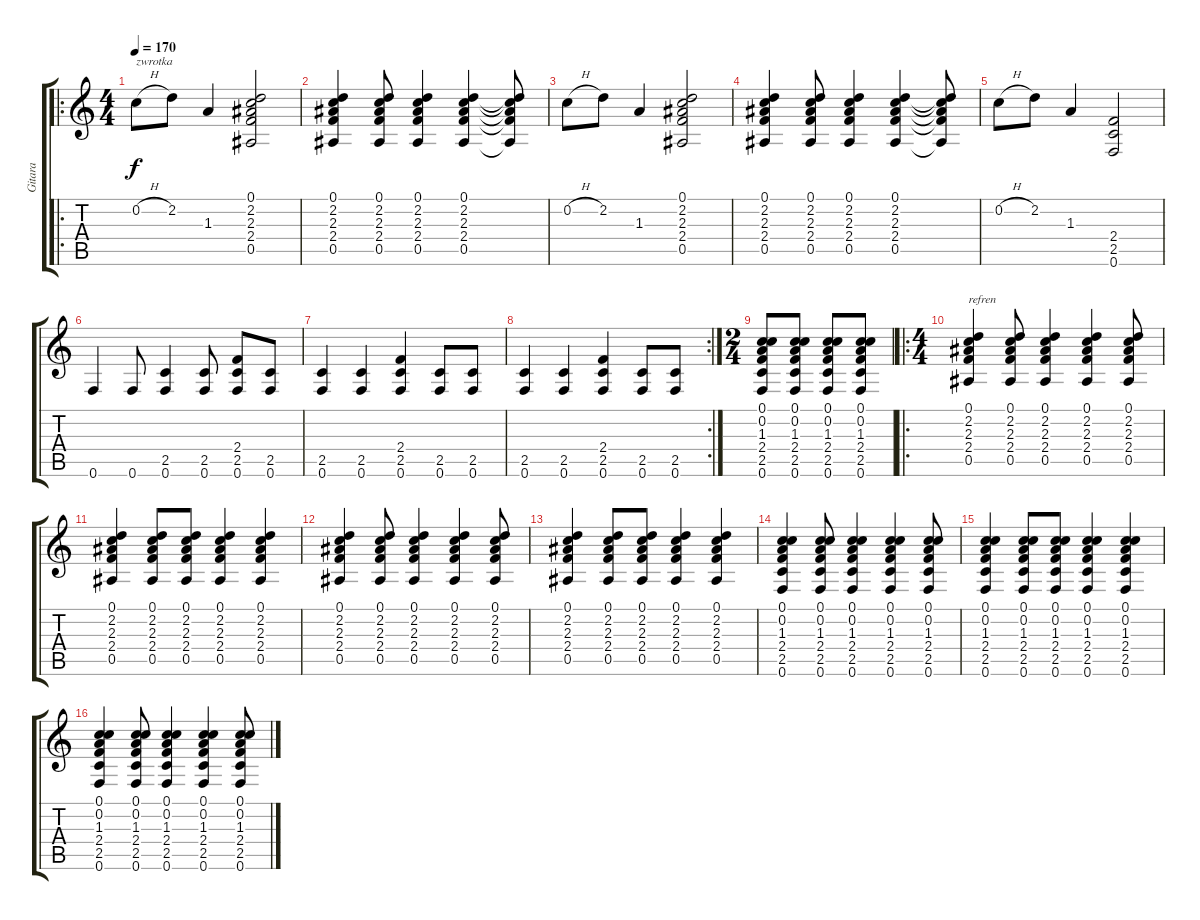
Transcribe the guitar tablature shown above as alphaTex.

\track ("Gitara" "Gitara") {instrument electricguitarclean}
\staff {score tabs}
\tuning (C4 C4 Ab3 Eb3 Bb2 F2) {hide}
\ro
\ts (4 4)
\tempo 170
\clef g2
\ks c
0.2{h}.8{txt "zwrotka " dy f} 2.2.8 1.3.4 (0.1 2.2 2.3 2.4 0.5).2 |
(0.1 2.2 2.3 2.4 0.5).4 (0.1 2.2 2.3 2.4 0.5).8 (0.1 2.2 2.3 2.4 0.5).4 (0.1 2.2 2.3 2.4 0.5).4 (0.1{t} 2.2{t} 2.3{t} 2.4{t} 0.5{t}).8 |
0.2{h}.8 2.2.8 1.3.4 (0.1 2.2 2.3 2.4 0.5).2 |
(0.1 2.2 2.3 2.4 0.5).4 (0.1 2.2 2.3 2.4 0.5).8 (0.1 2.2 2.3 2.4 0.5).4 (0.1 2.2 2.3 2.4 0.5).4 (0.1{t} 2.2{t} 2.3{t} 2.4{t} 0.5{t}).8 |
0.2{h}.8 2.2.8 1.3.4 (2.4 2.5 0.6).2 |
0.6.4 0.6.8 (2.5 0.6).4 (2.5 0.6).8 (2.4 2.5 0.6).8 (2.5 0.6).8 |
(2.5 0.6).4 (2.5 0.6).4 (2.4 2.5 0.6).4 (2.5 0.6).8 (2.5 0.6).8 |
\rc 2
(2.5 0.6).4 (2.5 0.6).4 (2.4 2.5 0.6).4 (2.5 0.6).8 (2.5 0.6).8 |
\ts (2 4)
(0.1 0.2 1.3 2.4 2.5 0.6).8 (0.1 0.2 1.3 2.4 2.5 0.6).8 (0.1 0.2 1.3 2.4 2.5 0.6).8 (0.1 0.2 1.3 2.4 2.5 0.6).8 |
\ro
\ts (4 4)
(0.1 2.2 2.3 2.4 0.5).4{txt "refren"} (0.1 2.2 2.3 2.4 0.5).8 (0.1 2.2 2.3 2.4 0.5).4 (0.1 2.2 2.3 2.4 0.5).4 (0.1 2.2 2.3 2.4 0.5).8 |
(0.1 2.2 2.3 2.4 0.5).4 (0.1 2.2 2.3 2.4 0.5).8 (0.1 2.2 2.3 2.4 0.5).8 (0.1 2.2 2.3 2.4 0.5).4 (0.1 2.2 2.3 2.4 0.5).4 |
(0.1 2.2 2.3 2.4 0.5).4 (0.1 2.2 2.3 2.4 0.5).8 (0.1 2.2 2.3 2.4 0.5).4 (0.1 2.2 2.3 2.4 0.5).4 (0.1 2.2 2.3 2.4 0.5).8 |
(0.1 2.2 2.3 2.4 0.5).4 (0.1 2.2 2.3 2.4 0.5).8 (0.1 2.2 2.3 2.4 0.5).8 (0.1 2.2 2.3 2.4 0.5).4 (0.1 2.2 2.3 2.4 0.5).4 |
(0.1 0.2 1.3 2.4 2.5 0.6).4 (0.1 0.2 1.3 2.4 2.5 0.6).8 (0.1 0.2 1.3 2.4 2.5 0.6).4 (0.1 0.2 1.3 2.4 2.5 0.6).4 (0.1 0.2 1.3 2.4 2.5 0.6).8 |
(0.1 0.2 1.3 2.4 2.5 0.6).4 (0.1 0.2 1.3 2.4 2.5 0.6).8 (0.1 0.2 1.3 2.4 2.5 0.6).8 (0.1 0.2 1.3 2.4 2.5 0.6).4 (0.1 0.2 1.3 2.4 2.5 0.6).4 |
(0.1 0.2 1.3 2.4 2.5 0.6).4 (0.1 0.2 1.3 2.4 2.5 0.6).8 (0.1 0.2 1.3 2.4 2.5 0.6).4 (0.1 0.2 1.3 2.4 2.5 0.6).4 (0.1 0.2 1.3 2.4 2.5 0.6).8
